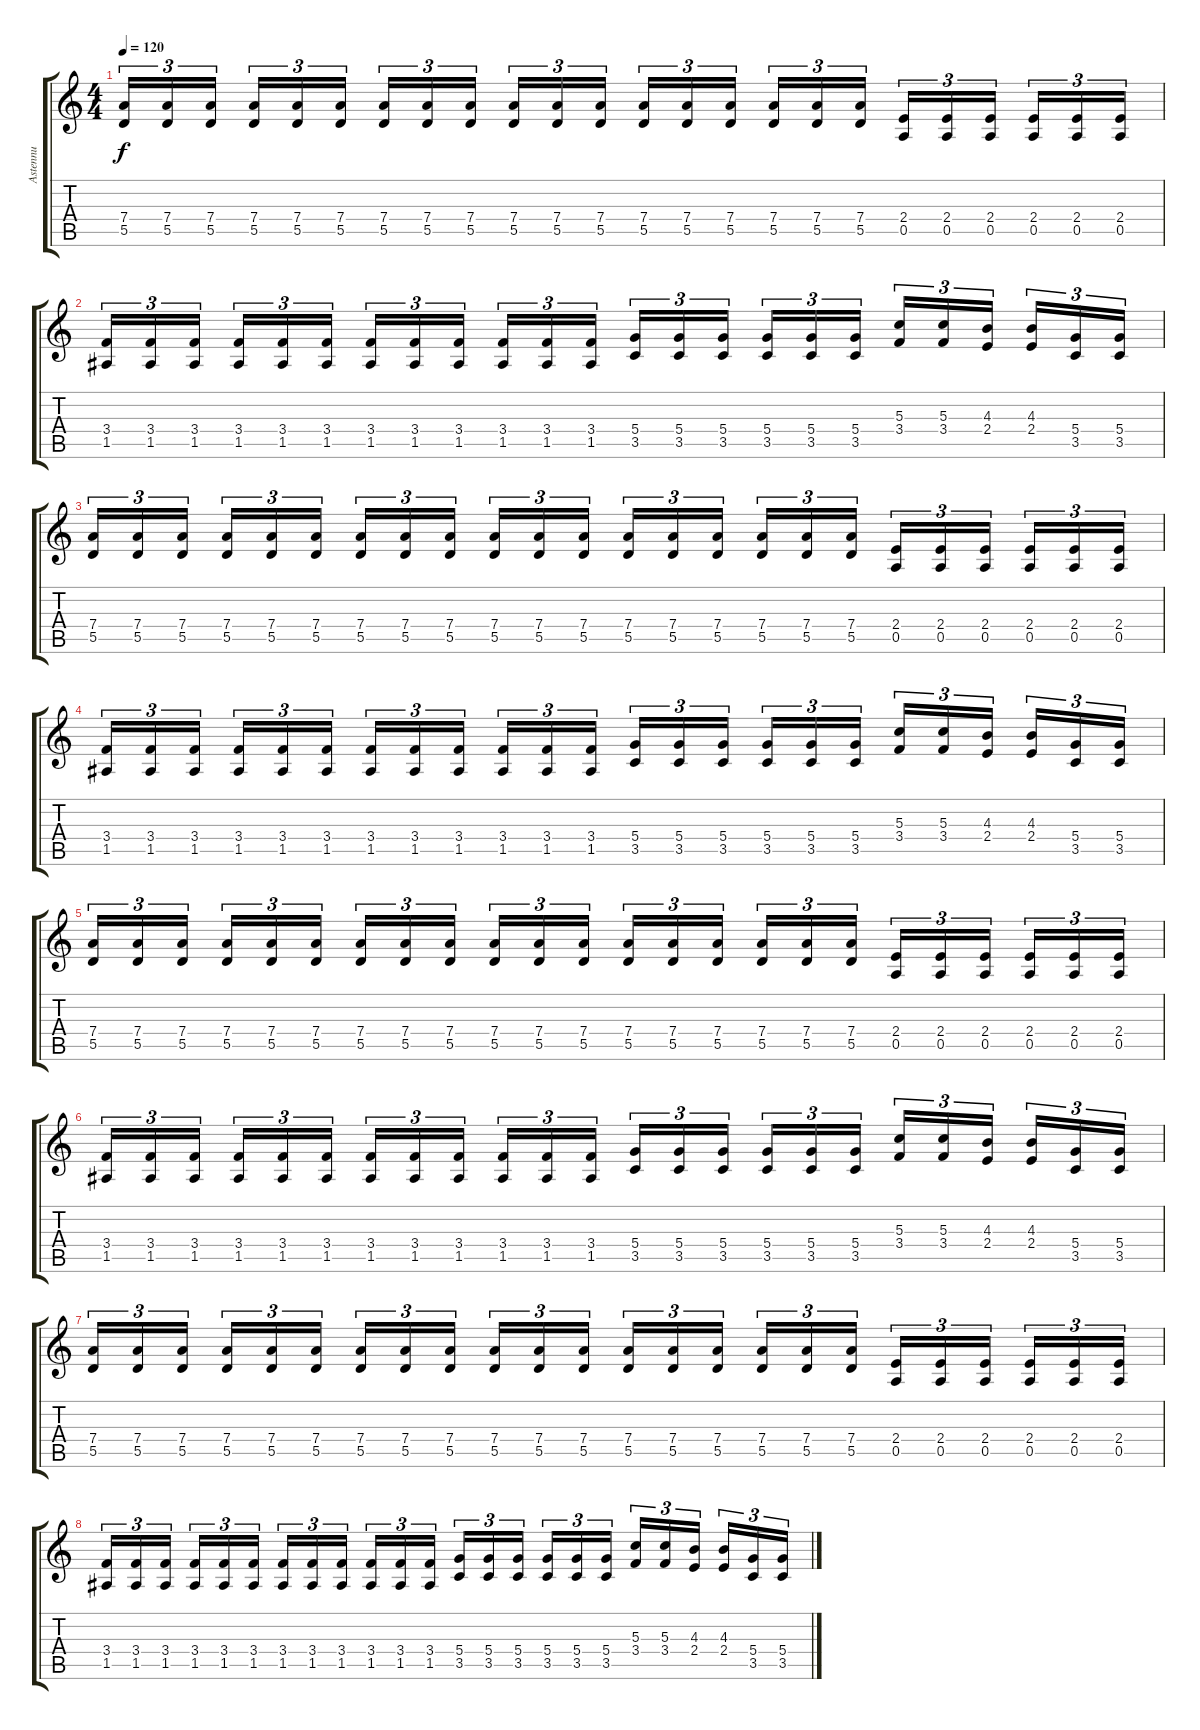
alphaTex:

\track ("Astennu" "Astennu") {instrument distortionguitar}
\staff {score tabs}
\tuning (E4 B3 G3 D3 A2 E2) {hide}
\ts (4 4)
\tempo 120
\clef g2
\ks c
(7.4 5.5).16{tu (3 2) dy f} (7.4 5.5).16{tu (3 2)} (7.4 5.5).16{tu (3 2)} (7.4 5.5).16{tu (3 2)} (7.4 5.5).16{tu (3 2)} (7.4 5.5).16{tu (3 2)} (7.4 5.5).16{tu (3 2)} (7.4 5.5).16{tu (3 2)} (7.4 5.5).16{tu (3 2)} (7.4 5.5).16{tu (3 2)} (7.4 5.5).16{tu (3 2)} (7.4 5.5).16{tu (3 2)} (7.4 5.5).16{tu (3 2)} (7.4 5.5).16{tu (3 2)} (7.4 5.5).16{tu (3 2)} (7.4 5.5).16{tu (3 2)} (7.4 5.5).16{tu (3 2)} (7.4 5.5).16{tu (3 2)} (2.4 0.5).16{tu (3 2)} (2.4 0.5).16{tu (3 2)} (2.4 0.5).16{tu (3 2)} (2.4 0.5).16{tu (3 2)} (2.4 0.5).16{tu (3 2)} (2.4 0.5).16{tu (3 2)} |
(3.4 1.5).16{tu (3 2)} (3.4 1.5).16{tu (3 2)} (3.4 1.5).16{tu (3 2)} (3.4 1.5).16{tu (3 2)} (3.4 1.5).16{tu (3 2)} (3.4 1.5).16{tu (3 2)} (3.4 1.5).16{tu (3 2)} (3.4 1.5).16{tu (3 2)} (3.4 1.5).16{tu (3 2)} (3.4 1.5).16{tu (3 2)} (3.4 1.5).16{tu (3 2)} (3.4 1.5).16{tu (3 2)} (5.4 3.5).16{tu (3 2)} (5.4 3.5).16{tu (3 2)} (5.4 3.5).16{tu (3 2)} (5.4 3.5).16{tu (3 2)} (5.4 3.5).16{tu (3 2)} (5.4 3.5).16{tu (3 2)} (5.3 3.4).16{tu (3 2)} (5.3 3.4).16{tu (3 2)} (4.3 2.4).16{tu (3 2)} (4.3 2.4).16{tu (3 2)} (5.4 3.5).16{tu (3 2)} (5.4 3.5).16{tu (3 2)} |
(7.4 5.5).16{tu (3 2)} (7.4 5.5).16{tu (3 2)} (7.4 5.5).16{tu (3 2)} (7.4 5.5).16{tu (3 2)} (7.4 5.5).16{tu (3 2)} (7.4 5.5).16{tu (3 2)} (7.4 5.5).16{tu (3 2)} (7.4 5.5).16{tu (3 2)} (7.4 5.5).16{tu (3 2)} (7.4 5.5).16{tu (3 2)} (7.4 5.5).16{tu (3 2)} (7.4 5.5).16{tu (3 2)} (7.4 5.5).16{tu (3 2)} (7.4 5.5).16{tu (3 2)} (7.4 5.5).16{tu (3 2)} (7.4 5.5).16{tu (3 2)} (7.4 5.5).16{tu (3 2)} (7.4 5.5).16{tu (3 2)} (2.4 0.5).16{tu (3 2)} (2.4 0.5).16{tu (3 2)} (2.4 0.5).16{tu (3 2)} (2.4 0.5).16{tu (3 2)} (2.4 0.5).16{tu (3 2)} (2.4 0.5).16{tu (3 2)} |
(3.4 1.5).16{tu (3 2)} (3.4 1.5).16{tu (3 2)} (3.4 1.5).16{tu (3 2)} (3.4 1.5).16{tu (3 2)} (3.4 1.5).16{tu (3 2)} (3.4 1.5).16{tu (3 2)} (3.4 1.5).16{tu (3 2)} (3.4 1.5).16{tu (3 2)} (3.4 1.5).16{tu (3 2)} (3.4 1.5).16{tu (3 2)} (3.4 1.5).16{tu (3 2)} (3.4 1.5).16{tu (3 2)} (5.4 3.5).16{tu (3 2)} (5.4 3.5).16{tu (3 2)} (5.4 3.5).16{tu (3 2)} (5.4 3.5).16{tu (3 2)} (5.4 3.5).16{tu (3 2)} (5.4 3.5).16{tu (3 2)} (5.3 3.4).16{tu (3 2)} (5.3 3.4).16{tu (3 2)} (4.3 2.4).16{tu (3 2)} (4.3 2.4).16{tu (3 2)} (5.4 3.5).16{tu (3 2)} (5.4 3.5).16{tu (3 2)} |
(7.4 5.5).16{tu (3 2)} (7.4 5.5).16{tu (3 2)} (7.4 5.5).16{tu (3 2)} (7.4 5.5).16{tu (3 2)} (7.4 5.5).16{tu (3 2)} (7.4 5.5).16{tu (3 2)} (7.4 5.5).16{tu (3 2)} (7.4 5.5).16{tu (3 2)} (7.4 5.5).16{tu (3 2)} (7.4 5.5).16{tu (3 2)} (7.4 5.5).16{tu (3 2)} (7.4 5.5).16{tu (3 2)} (7.4 5.5).16{tu (3 2)} (7.4 5.5).16{tu (3 2)} (7.4 5.5).16{tu (3 2)} (7.4 5.5).16{tu (3 2)} (7.4 5.5).16{tu (3 2)} (7.4 5.5).16{tu (3 2)} (2.4 0.5).16{tu (3 2)} (2.4 0.5).16{tu (3 2)} (2.4 0.5).16{tu (3 2)} (2.4 0.5).16{tu (3 2)} (2.4 0.5).16{tu (3 2)} (2.4 0.5).16{tu (3 2)} |
(3.4 1.5).16{tu (3 2)} (3.4 1.5).16{tu (3 2)} (3.4 1.5).16{tu (3 2)} (3.4 1.5).16{tu (3 2)} (3.4 1.5).16{tu (3 2)} (3.4 1.5).16{tu (3 2)} (3.4 1.5).16{tu (3 2)} (3.4 1.5).16{tu (3 2)} (3.4 1.5).16{tu (3 2)} (3.4 1.5).16{tu (3 2)} (3.4 1.5).16{tu (3 2)} (3.4 1.5).16{tu (3 2)} (5.4 3.5).16{tu (3 2)} (5.4 3.5).16{tu (3 2)} (5.4 3.5).16{tu (3 2)} (5.4 3.5).16{tu (3 2)} (5.4 3.5).16{tu (3 2)} (5.4 3.5).16{tu (3 2)} (5.3 3.4).16{tu (3 2)} (5.3 3.4).16{tu (3 2)} (4.3 2.4).16{tu (3 2)} (4.3 2.4).16{tu (3 2)} (5.4 3.5).16{tu (3 2)} (5.4 3.5).16{tu (3 2)} |
(7.4 5.5).16{tu (3 2)} (7.4 5.5).16{tu (3 2)} (7.4 5.5).16{tu (3 2)} (7.4 5.5).16{tu (3 2)} (7.4 5.5).16{tu (3 2)} (7.4 5.5).16{tu (3 2)} (7.4 5.5).16{tu (3 2)} (7.4 5.5).16{tu (3 2)} (7.4 5.5).16{tu (3 2)} (7.4 5.5).16{tu (3 2)} (7.4 5.5).16{tu (3 2)} (7.4 5.5).16{tu (3 2)} (7.4 5.5).16{tu (3 2)} (7.4 5.5).16{tu (3 2)} (7.4 5.5).16{tu (3 2)} (7.4 5.5).16{tu (3 2)} (7.4 5.5).16{tu (3 2)} (7.4 5.5).16{tu (3 2)} (2.4 0.5).16{tu (3 2)} (2.4 0.5).16{tu (3 2)} (2.4 0.5).16{tu (3 2)} (2.4 0.5).16{tu (3 2)} (2.4 0.5).16{tu (3 2)} (2.4 0.5).16{tu (3 2)} |
(3.4 1.5).16{tu (3 2)} (3.4 1.5).16{tu (3 2)} (3.4 1.5).16{tu (3 2)} (3.4 1.5).16{tu (3 2)} (3.4 1.5).16{tu (3 2)} (3.4 1.5).16{tu (3 2)} (3.4 1.5).16{tu (3 2)} (3.4 1.5).16{tu (3 2)} (3.4 1.5).16{tu (3 2)} (3.4 1.5).16{tu (3 2)} (3.4 1.5).16{tu (3 2)} (3.4 1.5).16{tu (3 2)} (5.4 3.5).16{tu (3 2)} (5.4 3.5).16{tu (3 2)} (5.4 3.5).16{tu (3 2)} (5.4 3.5).16{tu (3 2)} (5.4 3.5).16{tu (3 2)} (5.4 3.5).16{tu (3 2)} (5.3 3.4).16{tu (3 2)} (5.3 3.4).16{tu (3 2)} (4.3 2.4).16{tu (3 2)} (4.3 2.4).16{tu (3 2)} (5.4 3.5).16{tu (3 2)} (5.4 3.5).16{tu (3 2)}
